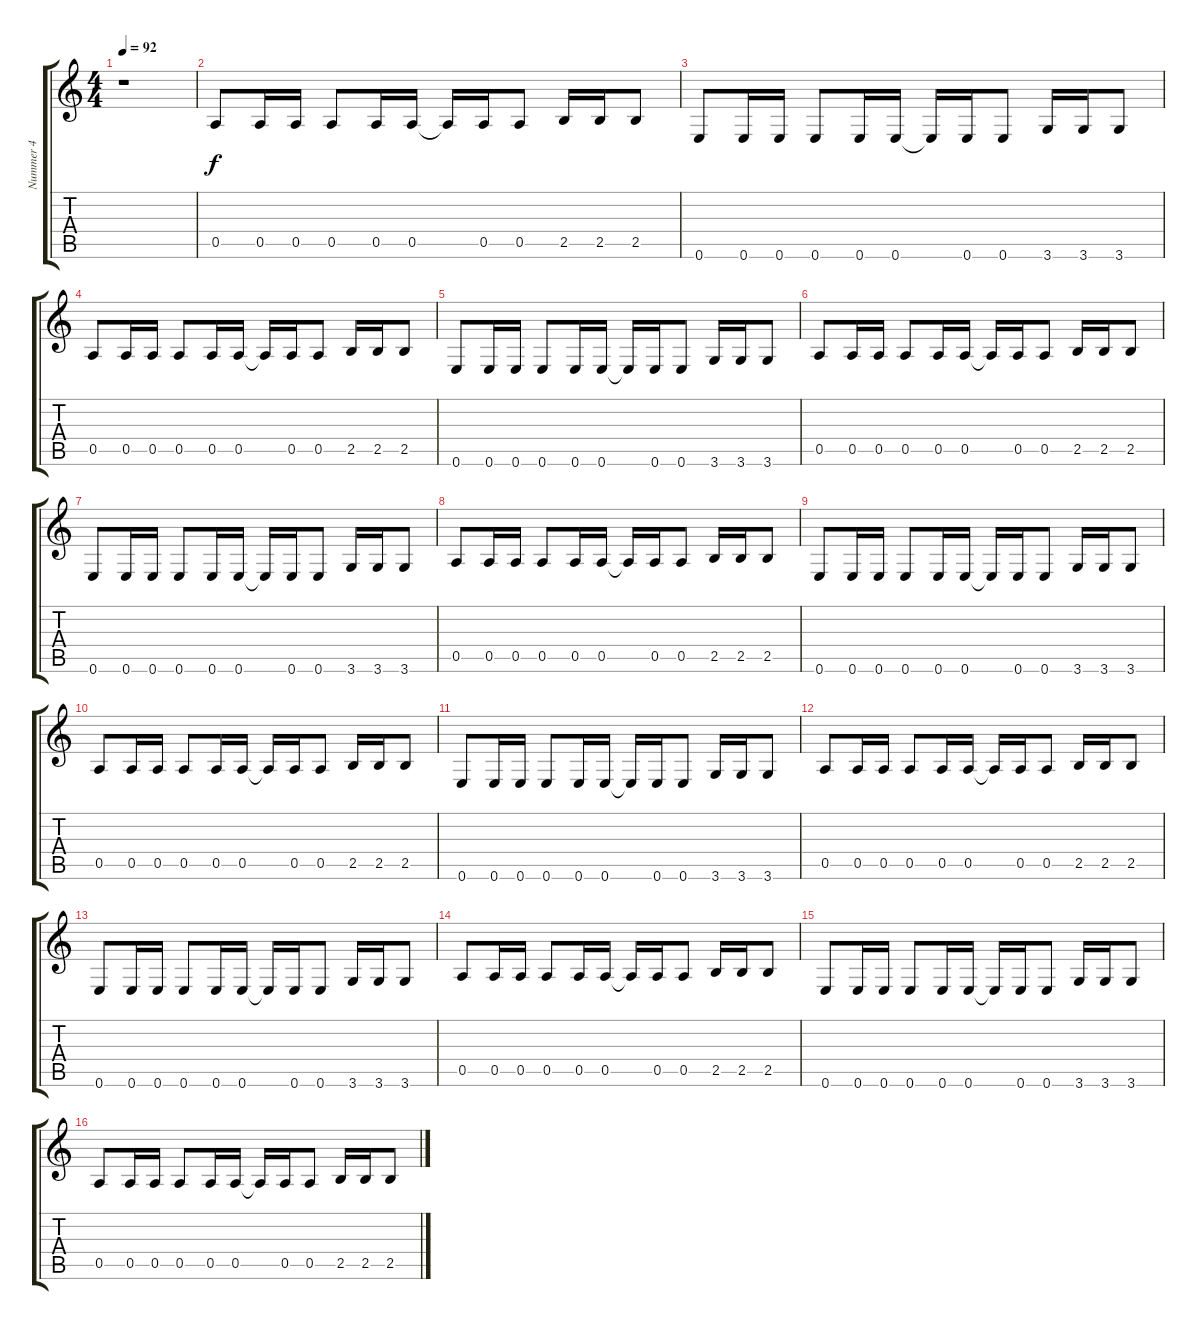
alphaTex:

\track ("Nummer 4" "Nummer 4") {instrument electricbassfinger}
\staff {score tabs}
\tuning (E4 B3 G3 D3 A2 E2) {hide}
\ts (4 4)
\tempo 92
\clef g2
\ks c
r.1{dy f} |
0.5.8 0.5.16 0.5.16 0.5.8 0.5.16 0.5.16 0.5{t}.16 0.5.16 0.5.8 2.5.16 2.5.16 2.5.8 |
0.6.8 0.6.16 0.6.16 0.6.8 0.6.16 0.6.16 0.6{t}.16 0.6.16 0.6.8 3.6.16 3.6.16 3.6.8 |
0.5.8 0.5.16 0.5.16 0.5.8 0.5.16 0.5.16 0.5{t}.16 0.5.16 0.5.8 2.5.16 2.5.16 2.5.8 |
0.6.8 0.6.16 0.6.16 0.6.8 0.6.16 0.6.16 0.6{t}.16 0.6.16 0.6.8 3.6.16 3.6.16 3.6.8 |
0.5.8 0.5.16 0.5.16 0.5.8 0.5.16 0.5.16 0.5{t}.16 0.5.16 0.5.8 2.5.16 2.5.16 2.5.8 |
0.6.8 0.6.16 0.6.16 0.6.8 0.6.16 0.6.16 0.6{t}.16 0.6.16 0.6.8 3.6.16 3.6.16 3.6.8 |
0.5.8 0.5.16 0.5.16 0.5.8 0.5.16 0.5.16 0.5{t}.16 0.5.16 0.5.8 2.5.16 2.5.16 2.5.8 |
0.6.8 0.6.16 0.6.16 0.6.8 0.6.16 0.6.16 0.6{t}.16 0.6.16 0.6.8 3.6.16 3.6.16 3.6.8 |
0.5.8 0.5.16 0.5.16 0.5.8 0.5.16 0.5.16 0.5{t}.16 0.5.16 0.5.8 2.5.16 2.5.16 2.5.8 |
0.6.8 0.6.16 0.6.16 0.6.8 0.6.16 0.6.16 0.6{t}.16 0.6.16 0.6.8 3.6.16 3.6.16 3.6.8 |
0.5.8 0.5.16 0.5.16 0.5.8 0.5.16 0.5.16 0.5{t}.16 0.5.16 0.5.8 2.5.16 2.5.16 2.5.8 |
0.6.8 0.6.16 0.6.16 0.6.8 0.6.16 0.6.16 0.6{t}.16 0.6.16 0.6.8 3.6.16 3.6.16 3.6.8 |
0.5.8 0.5.16 0.5.16 0.5.8 0.5.16 0.5.16 0.5{t}.16 0.5.16 0.5.8 2.5.16 2.5.16 2.5.8 |
0.6.8 0.6.16 0.6.16 0.6.8 0.6.16 0.6.16 0.6{t}.16 0.6.16 0.6.8 3.6.16 3.6.16 3.6.8 |
0.5.8 0.5.16 0.5.16 0.5.8 0.5.16 0.5.16 0.5{t}.16 0.5.16 0.5.8 2.5.16 2.5.16 2.5.8
